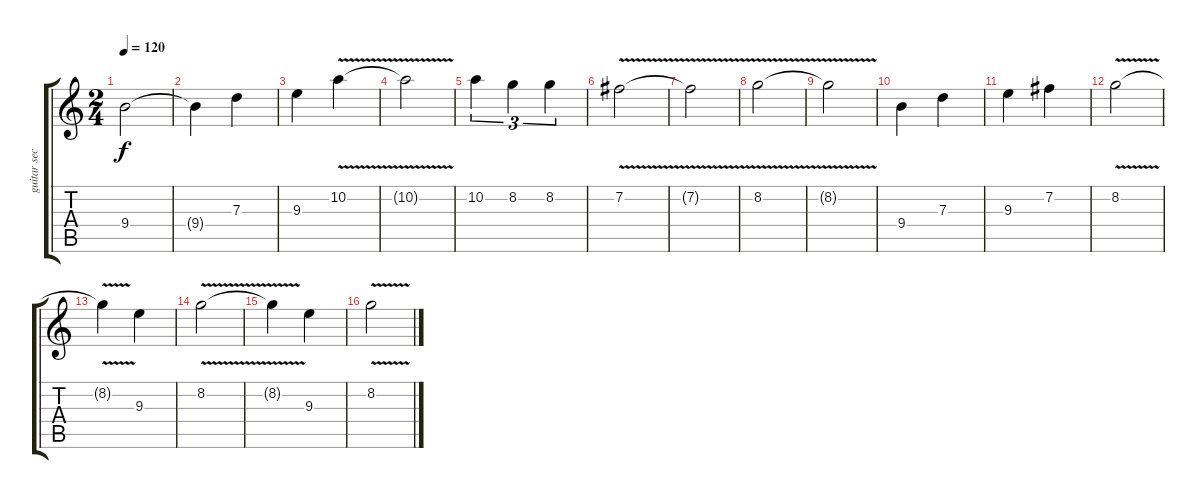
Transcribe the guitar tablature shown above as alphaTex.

\track ("guitar secunda" "guitar sec") {instrument overdrivenguitar}
\staff {score tabs}
\tuning (E4 B3 G3 D3 A2 E2) {hide}
\ts (2 4)
\tempo 120
\clef g2
\ks c
9.4{t}.2{dy f} |
9.4{t}.4 7.3.4 |
9.3.4 10.2{v}.4 |
10.2{t}.2 |
10.2.4{tu (3 2)} 8.2.4{tu (3 2)} 8.2.4{tu (3 2)} |
7.2{v}.2 |
7.2{t}.2 |
8.2{v}.2 |
8.2{t}.2 |
9.4.4 7.3.4 |
9.3.4 7.2.4 |
8.2{v}.2 |
8.2{t}.4 9.3.4 |
8.2{v}.2 |
8.2{t}.4 9.3.4 |
8.2{v}.2
